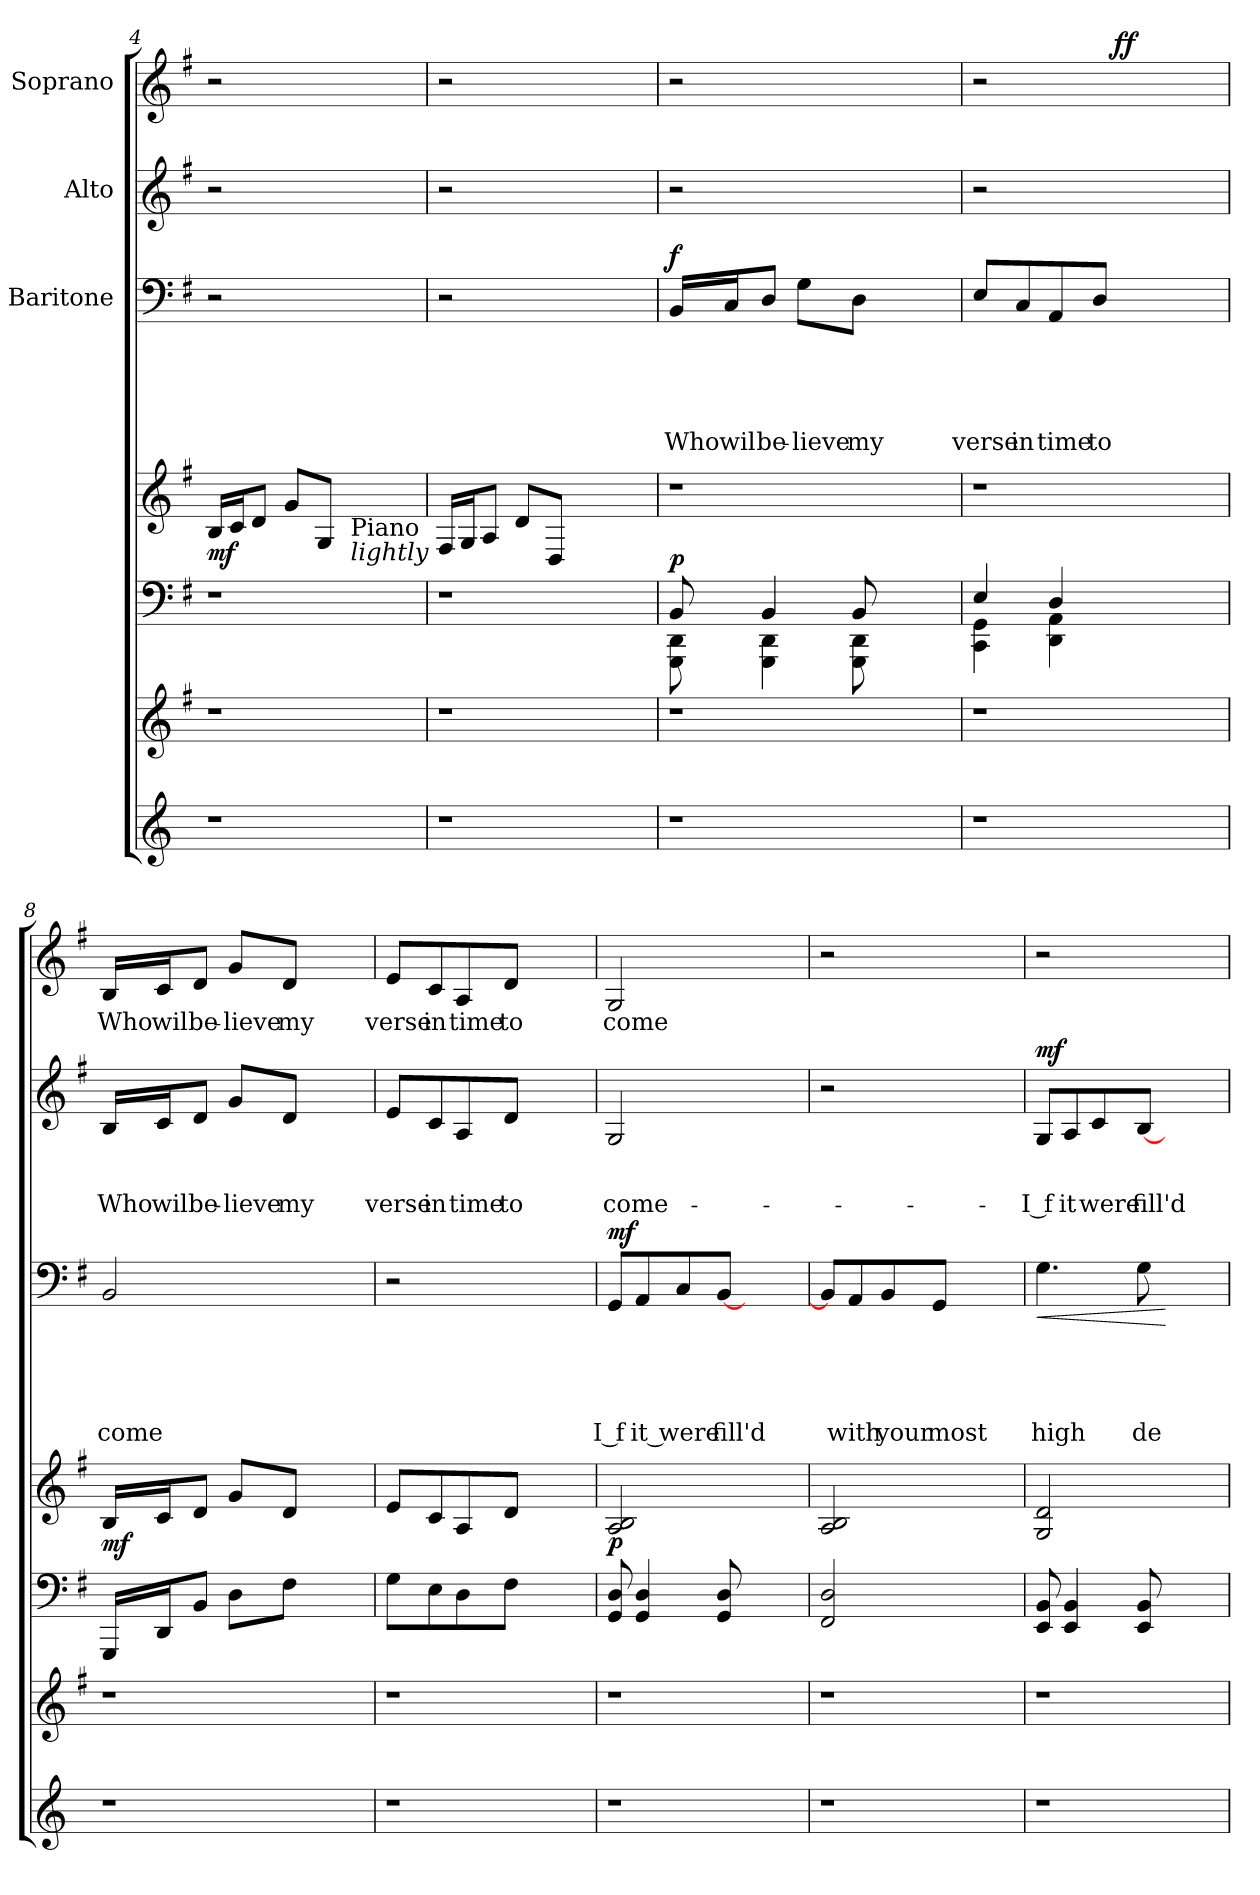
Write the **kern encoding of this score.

**kern	**kern	**kern	**kern	**dynam	**kern	**text	**text	**text	**text	**text	**dynam	**kern	**text	**text	**text	**dynam	**kern	**text	**dynam
*part6	*part5	*part4	*part4	*part4	*part3	*part3	*part3	*part3	*part3	*part3	*part3	*part2	*part2	*part2	*part2	*part2	*part1	*part1	*part1
*staff7	*staff6	*staff5	*staff4	*staff4/5	*staff3	*staff3	*staff3	*staff3	*staff3	*staff3	*staff3	*staff2	*staff2	*staff2	*staff2	*staff2	*staff1	*staff1	*staff1
*	*	*	*	*	*I"Baritone	*	*	*	*	*	*	*I"Alto	*	*	*	*	*I"Soprano	*	*
*clefG2	*clefG2	*clefF4	*clefG2	*	*clefF4	*	*	*	*	*	*	*clefG2	*	*	*	*	*clefG2	*	*
*	*ITrd-3c-5	*ITrd-3c-5	*ITrd-3c-5	*	*ITrd-3c-5	*	*	*	*	*	*	*ITrd-3c-5	*	*	*	*	*ITrd-3c-5	*	*
*k[]	*k[]	*k[]	*k[]	*	*k[]	*	*	*	*	*	*	*k[]	*	*	*	*	*k[]	*	*
*C:	*C:	*C:	*C:	*	*C:	*	*	*	*	*	*	*C:	*	*	*	*	*C:	*	*
*MM88	*MM88	*MM88	*MM88	*	*MM88	*	*	*	*	*	*	*MM88	*	*	*	*	*MM88	*	*
=4	=4	=4	=4	=4	=4	=4	=4	=4	=4	=4	=4	=4	=4	=4	=4	=4	=4	=4	=4
!	!	!	!	!LO:DY:b	!	!	!	!	!	!	!	!	!	!	!	!	!	!	!
1r	1r	1r	16e/LL	mf	2r	.	.	.	.	.	.	2r	.	.	.	.	2r	.	.
.	.	.	16f/J	.	.	.	.	.	.	.	.	.	.	.	.	.	.	.	.
.	.	.	8g/J	.	.	.	.	.	.	.	.	.	.	.	.	.	.	.	.
.	.	.	8cc/L	.	.	.	.	.	.	.	.	.	.	.	.	.	.	.	.
.	.	.	8c/J	.	.	.	.	.	.	.	.	.	.	.	.	.	.	.	.
!	!	!	!LO:TX:b:t=Piano	!	!	!	!	!	!	!	!	!	!	!	!	!	!	!	!
!	!	!	!LO:TX:b:i:t=lightly	!	!	!	!	!	!	!	!	!	!	!	!	!	!	!	!
.	.	.	2ryy	.	2ryy	.	.	.	.	.	.	2ryy	.	.	.	.	2ryy	.	.
=5	=5	=5	=5	=5	=5	=5	=5	=5	=5	=5	=5	=5	=5	=5	=5	=5	=5	=5	=5
1r	1r	1r	16B/LL	.	2r	.	.	.	.	.	.	2r	.	.	.	.	2r	.	.
.	.	.	16c/J	.	.	.	.	.	.	.	.	.	.	.	.	.	.	.	.
.	.	.	8d/J	.	.	.	.	.	.	.	.	.	.	.	.	.	.	.	.
.	.	.	8g/L	.	.	.	.	.	.	.	.	.	.	.	.	.	.	.	.
.	.	.	8G/J	.	.	.	.	.	.	.	.	.	.	.	.	.	.	.	.
.	.	.	2ryy	.	2ryy	.	.	.	.	.	.	2ryy	.	.	.	.	2ryy	.	.
=6	=6	=6	=6	=6	=6	=6	=6	=6	=6	=6	=6	=6	=6	=6	=6	=6	=6	=6	=6
*	*	*^	*	*	*	*	*	*	*	*	*	*	*	*	*	*	*	*	*
!	!	!	!	!	!LO:DY:a=2	!	!	!	!	!	!LO:LY:b	!LO:DY:a	!	!	!	!	!	!	!	!
1r	1r	8E/	8CC\ 8GG\	1r	p	16E/LL	.	.	.	.	Who	f	2r	.	.	.	.	2r	.	.
!	!	!	!	!	!	!	!	!	!	!	!LO:LY:b:rj	!	!	!	!	!	!	!	!	!
.	.	.	.	.	.	16F/J	.	.	.	.	wil	.	.	.	.	.	.	.	.	.
!	!	!	!	!	!	!	!	!	!	!	!LO:LY:b	!	!	!	!	!	!	!	!	!
.	.	4E/	4CC\ 4GG\	.	.	8G/J	.	.	.	.	be-	.	.	.	.	.	.	.	.	.
!	!	!	!	!	!	!	!	!	!	!	!LO:LY:b	!	!	!	!	!	!	!	!	!
.	.	.	.	.	.	8c\L	.	.	.	.	-lieve	.	.	.	.	.	.	.	.	.
!	!	!	!	!	!	!	!	!	!	!	!LO:LY:b	!	!	!	!	!	!	!	!	!
.	.	8E/	8CC\ 8GG\	.	.	8G\J	.	.	.	.	my	.	.	.	.	.	.	.	.	.
.	.	2ryy	2ryy	.	.	2ryy	.	.	.	.	.	.	2ryy	.	.	.	.	2ryy	.	.
=7	=7	=7	=7	=7	=7	=7	=7	=7	=7	=7	=7	=7	=7	=7	=7	=7	=7	=7	=7	=7
!	!	!	!	!	!	!	!	!	!	!	!LO:LY:b	!	!	!	!	!	!	!	!	!
*	*	*	*	*	*	*	*	*	*	*	*	*	*	*	*	*	*	*^	*	*
1r	1r	4A/	4FF\ 4C\	1r	.	8A/L	.	.	.	.	verse	.	2r	.	.	.	.	2r	4..ryy	.	.
!	!	!	!	!	!	!	!	!	!	!	!LO:LY:b	!	!	!	!	!	!	!	!	!	!
.	.	.	.	.	.	8F/	.	.	.	.	in	.	.	.	.	.	.	.	.	.	.
!	!	!	!	!	!	!	!	!	!	!	!LO:LY:b	!	!	!	!	!	!	!	!	!	!
.	.	4G/	4GG\ 4D\	.	.	8D/	.	.	.	.	time	.	.	.	.	.	.	.	.	.	.
!	!	!	!	!	!	!	!	!	!	!	!LO:LY:b	!	!	!	!	!	!	!	!	!	!
.	.	.	.	.	.	8G/J	.	.	.	.	to	.	.	.	.	.	.	.	.	.	.
!	!	!	!	!	!	!	!	!	!	!	!	!	!	!	!	!	!	!	!	!	!LO:DY:a
!	!	!	!	!	!	!	!	!	!	!	!	!	!	!	!	!	!	!	!	!	!LO:DY:n=1:b
.	.	.	.	.	.	.	.	.	.	.	.	.	.	.	.	.	.	.	2ryy	.	f f
.	.	2ryy	2ryy	.	.	2ryy	.	.	.	.	.	.	2ryy	.	.	.	.	2ryy	.	.	.
.	.	.	.	.	.	.	.	.	.	.	.	.	.	.	.	.	.	.	16ryy	.	.
=8	=8	=8	=8	=8	=8	=8	=8	=8	=8	=8	=8	=8	=8	=8	=8	=8	=8	=8	=8	=8	=8
!	!	!	!	!	!LO:DY:b	!	!	!	!	!	!LO:LY:b	!	!	!	!	!LO:LY:b	!	!	!	!LO:LY:b	!
*	*	*v	*v	*	*	*	*	*	*	*	*	*	*	*	*	*	*	*v	*v	*	*
1r	1r	16CC/LL	16e/LL	mf	2E/	.	.	.	.	come	.	16e/LL	.	.	Who	.	16e/LL	Who	.
!	!	!	!	!	!	!	!	!	!	!	!	!	!	!	!LO:LY:b:rj	!	!	!LO:LY:b:rj	!
.	.	16GG/J	16f/J	.	.	.	.	.	.	.	.	16f/J	.	.	wil	.	16f/J	wil	.
!	!	!	!	!	!	!	!	!	!	!	!	!	!	!	!LO:LY:b	!	!	!LO:LY:b	!
.	.	8E/J	8g/J	.	.	.	.	.	.	.	.	8g/J	.	.	be-	.	8g/J	be-	.
!	!	!	!	!	!	!	!	!	!	!	!	!	!	!	!LO:LY:b	!	!	!LO:LY:b	!
.	.	8G\L	8cc/L	.	.	.	.	.	.	.	.	8cc/L	.	.	-lieve	.	8cc/L	-lieve	.
!	!	!	!	!	!	!	!	!	!	!	!	!	!	!	!LO:LY:b	!	!	!LO:LY:b	!
.	.	8B\J	8g/J	.	.	.	.	.	.	.	.	8g/J	.	.	my	.	8g/J	my	.
.	.	2ryy	2ryy	.	2ryy	.	.	.	.	.	.	2ryy	.	.	.	.	2ryy	.	.
=9	=9	=9	=9	=9	=9	=9	=9	=9	=9	=9	=9	=9	=9	=9	=9	=9	=9	=9	=9
!	!	!	!	!	!	!	!	!	!	!	!	!	!	!	!LO:LY:b	!	!	!LO:LY:b	!
1r	1r	8c\L	8a/L	.	2r	.	.	.	.	.	.	8a/L	.	.	verse	.	8a/L	verse	.
!	!	!	!	!	!	!	!	!	!	!	!	!	!	!	!LO:LY:b	!	!	!LO:LY:b	!
.	.	8A\	8f/	.	.	.	.	.	.	.	.	8f/	.	.	in	.	8f/	in	.
!	!	!	!	!	!	!	!	!	!	!	!	!	!	!	!LO:LY:b	!	!	!LO:LY:b	!
.	.	8G\	8d/	.	.	.	.	.	.	.	.	8d/	.	.	time	.	8d/	time	.
!	!	!	!	!	!	!	!	!	!	!	!	!	!	!	!LO:LY:b	!	!	!LO:LY:b	!
.	.	8B\J	8g/J	.	.	.	.	.	.	.	.	8g/J	.	.	to	.	8g/J	to	.
.	.	2ryy	2ryy	.	2ryy	.	.	.	.	.	.	2ryy	.	.	.	.	2ryy	.	.
!!LO:PB:g=z
=10	=10	=10	=10	=10	=10	=10	=10	=10	=10	=10	=10	=10	=10	=10	=10	=10	=10	=10	=10
!	!	!	!	!LO:DY:b	!	!	!	!	!	!LO:LY:b:rj	!LO:DY:a	!	!	!	!LO:LY:b	!	!	!LO:LY:b	!
1r	1r	8C/ 8G/	2d/ 2e/	p	8C/L	.	.	.	.	I f	mf	2c/	.	.	come-	.	2c/	come	.
!	!	!	!	!	!	!	!	!	!	!LO:LY:b:rj	!	!	!	!	!	!	!	!	!
.	.	4C/ 4G/	.	.	8D/	.	.	.	.	it were	.	.	.	.	.	.	.	.	.
.	.	.	.	.	8F/	.	.	.	.	.	.	.	.	.	.	.	.	.	.
!	!	!	!	!	!	!	!	!	!	!LO:LY:b	!	!	!	!	!	!	!	!	!
.	.	8C/ 8G/	.	.	[>8E/J	.	.	.	.	fill'd	.	.	.	.	.	.	.	.	.
.	.	2ryy	2ryy	.	2ryy	.	.	.	.	.	.	2ryy	.	.	.	.	2ryy	.	.
=11	=11	=11	=11	=11	=11	=11	=11	=11	=11	=11	=11	=11	=11	=11	=11	=11	=11	=11	=11
1r	1r	2BB/ 2G/	2d/ 2e/	.	8E/L]	.	.	.	.	.	.	2r	.	.	.	.	2r	.	.
!	!	!	!	!	!	!	!	!	!	!LO:LY:b	!	!	!	!	!	!	!	!	!
.	.	.	.	.	8D/	.	.	.	.	with	.	.	.	.	.	.	.	.	.
!	!	!	!	!	!	!	!	!	!	!LO:LY:b	!	!	!	!	!	!	!	!	!
.	.	.	.	.	8E/	.	.	.	.	your	.	.	.	.	.	.	.	.	.
!	!	!	!	!	!	!	!	!	!	!LO:LY:b	!	!	!	!	!	!	!	!	!
.	.	.	.	.	8C/J	.	.	.	.	most	.	.	.	.	.	.	.	.	.
.	.	2ryy	2ryy	.	2ryy	.	.	.	.	.	.	2ryy	.	.	.	.	2ryy	.	.
=12	=12	=12	=12	=12	=12	=12	=12	=12	=12	=12	=12	=12	=12	=12	=12	=12	=12	=12	=12
!	!	!	!	!	!	!	!	!	!	!LO:LY:b	!LO:HP:b	!	!	!	!LO:LY:b:rj	!LO:DY:a	!	!	!
1r	1r	8AA/ 8E/	2c/ 2g/	.	4.c\	.	.	.	.	high	<	8c/L	.	.	-I f	mf	2r	.	.
!	!	!	!	!	!	!	!	!	!	!	!	!	!	!	!LO:LY:b	!	!	!	!
.	.	4AA/ 4E/	.	.	.	.	.	.	.	.	.	8d/	.	.	it	.	.	.	.
!	!	!	!	!	!	!	!	!	!	!	!	!	!	!	!LO:LY:b	!	!	!	!
.	.	.	.	.	.	.	.	.	.	.	.	8f/	.	.	were	.	.	.	.
!	!	!	!	!	!	!	!	!	!	!LO:LY:b	!	!	!	!	!LO:LY:b	!	!	!	!
.	.	8AA/ 8E/	.	.	8c\	.	.	.	.	de-	.	[<8e/J	.	.	fill'd	.	.	.	.
.	.	2ryy	2ryy	.	2ryy	.	.	.	.	.	[	2ryy	.	.	.	.	2ryy	.	.
=	=	=	=	=	=	=	=	=	=	=	=	=	=	=	=	=	=	=	=
*-	*-	*-	*-	*-	*-	*-	*-	*-	*-	*-	*-	*-	*-	*-	*-	*-	*-	*-	*-
